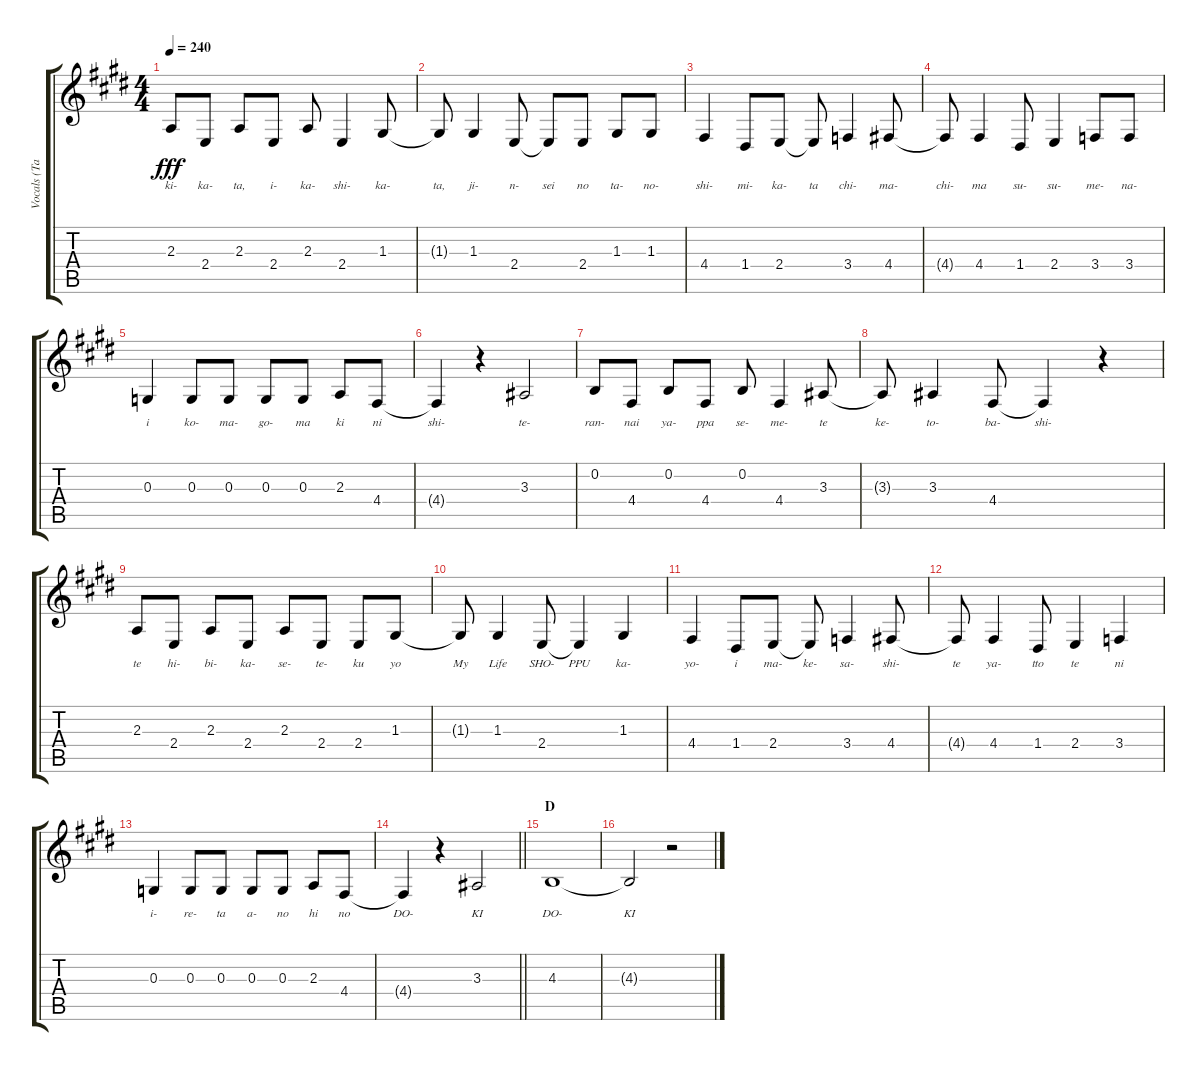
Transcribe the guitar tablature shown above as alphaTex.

\track ("Vocals (Tainaka Ritsu)" "Vocals (Ta") {instrument altosax}
\staff {score tabs}
\tuning (E4 B3 G3 D3 A2 E2) {hide}
\ts (4 4)
\tempo 240
\clef g2
\ks e
2.3.8{lyrics (0 "ki-") lyrics (1 "") lyrics (2 "") lyrics (3 "") lyrics (4 "") dy fff} 2.4.8{lyrics (0 "ka-") lyrics (1 "") lyrics (2 "") lyrics (3 "") lyrics (4 "")} 2.3.8{lyrics (0 "ta,") lyrics (1 "") lyrics (2 "") lyrics (3 "") lyrics (4 "")} 2.4.8{lyrics (0 "i-") lyrics (1 "") lyrics (2 "") lyrics (3 "") lyrics (4 "")} 2.3.8{lyrics (0 "ka-") lyrics (1 "") lyrics (2 "") lyrics (3 "") lyrics (4 "")} 2.4.4{lyrics (0 "shi-") lyrics (1 "") lyrics (2 "") lyrics (3 "") lyrics (4 "")} 1.3.8{lyrics (0 "ka-") lyrics (1 "") lyrics (2 "") lyrics (3 "") lyrics (4 "")} |
1.3{t}.8{lyrics (0 "ta,") lyrics (1 "") lyrics (2 "") lyrics (3 "") lyrics (4 "")} 1.3.4{lyrics (0 "ji-") lyrics (1 "") lyrics (2 "") lyrics (3 "") lyrics (4 "")} 2.4.8{lyrics (0 "n-") lyrics (1 "") lyrics (2 "") lyrics (3 "") lyrics (4 "")} 2.4{t}.8{lyrics (0 "sei") lyrics (1 "") lyrics (2 "") lyrics (3 "") lyrics (4 "")} 2.4.8{lyrics (0 "no") lyrics (1 "") lyrics (2 "") lyrics (3 "") lyrics (4 "")} 1.3.8{lyrics (0 "ta-") lyrics (1 "") lyrics (2 "") lyrics (3 "") lyrics (4 "")} 1.3.8{lyrics (0 "no-") lyrics (1 "") lyrics (2 "") lyrics (3 "") lyrics (4 "")} |
4.4.4{lyrics (0 "shi-") lyrics (1 "") lyrics (2 "") lyrics (3 "") lyrics (4 "")} 1.4.8{lyrics (0 "mi-") lyrics (1 "") lyrics (2 "") lyrics (3 "") lyrics (4 "")} 2.4.8{lyrics (0 "ka-") lyrics (1 "") lyrics (2 "") lyrics (3 "") lyrics (4 "")} 2.4{t}.8{lyrics (0 "ta") lyrics (1 "") lyrics (2 "") lyrics (3 "") lyrics (4 "")} 3.4.4{lyrics (0 "chi-") lyrics (1 "") lyrics (2 "") lyrics (3 "") lyrics (4 "")} 4.4.8{lyrics (0 "ma-") lyrics (1 "") lyrics (2 "") lyrics (3 "") lyrics (4 "")} |
4.4{t}.8{lyrics (0 "chi-") lyrics (1 "") lyrics (2 "") lyrics (3 "") lyrics (4 "")} 4.4.4{lyrics (0 "ma") lyrics (1 "") lyrics (2 "") lyrics (3 "") lyrics (4 "")} 1.4.8{lyrics (0 "su-") lyrics (1 "") lyrics (2 "") lyrics (3 "") lyrics (4 "")} 2.4.4{lyrics (0 "su-") lyrics (1 "") lyrics (2 "") lyrics (3 "") lyrics (4 "")} 3.4.8{lyrics (0 "me-") lyrics (1 "") lyrics (2 "") lyrics (3 "") lyrics (4 "")} 3.4.8{lyrics (0 "na-") lyrics (1 "") lyrics (2 "") lyrics (3 "") lyrics (4 "")} |
0.3.4{lyrics (0 "i") lyrics (1 "") lyrics (2 "") lyrics (3 "") lyrics (4 "")} 0.3.8{lyrics (0 "ko-") lyrics (1 "") lyrics (2 "") lyrics (3 "") lyrics (4 "")} 0.3.8{lyrics (0 "ma-") lyrics (1 "") lyrics (2 "") lyrics (3 "") lyrics (4 "")} 0.3.8{lyrics (0 "go-") lyrics (1 "") lyrics (2 "") lyrics (3 "") lyrics (4 "")} 0.3.8{lyrics (0 "ma") lyrics (1 "") lyrics (2 "") lyrics (3 "") lyrics (4 "")} 2.3.8{lyrics (0 "ki") lyrics (1 "") lyrics (2 "") lyrics (3 "") lyrics (4 "")} 4.4.8{lyrics (0 "ni") lyrics (1 "") lyrics (2 "") lyrics (3 "") lyrics (4 "")} |
4.4{t}.4{lyrics (0 "shi-") lyrics (1 "") lyrics (2 "") lyrics (3 "") lyrics (4 "")} r.4 3.3.2{lyrics (0 "te-") lyrics (1 "") lyrics (2 "") lyrics (3 "") lyrics (4 "")} |
0.2.8{lyrics (0 "ran-") lyrics (1 "") lyrics (2 "") lyrics (3 "") lyrics (4 "")} 4.4.8{lyrics (0 "nai") lyrics (1 "") lyrics (2 "") lyrics (3 "") lyrics (4 "")} 0.2.8{lyrics (0 "ya-") lyrics (1 "") lyrics (2 "") lyrics (3 "") lyrics (4 "")} 4.4.8{lyrics (0 "ppa") lyrics (1 "") lyrics (2 "") lyrics (3 "") lyrics (4 "")} 0.2.8{lyrics (0 "se-") lyrics (1 "") lyrics (2 "") lyrics (3 "") lyrics (4 "")} 4.4.4{lyrics (0 "me-") lyrics (1 "") lyrics (2 "") lyrics (3 "") lyrics (4 "")} 3.3.8{lyrics (0 "te") lyrics (1 "") lyrics (2 "") lyrics (3 "") lyrics (4 "")} |
3.3{t}.8{lyrics (0 "ke-") lyrics (1 "") lyrics (2 "") lyrics (3 "") lyrics (4 "")} 3.3.4{lyrics (0 "to-") lyrics (1 "") lyrics (2 "") lyrics (3 "") lyrics (4 "")} 4.4.8{lyrics (0 "ba-") lyrics (1 "") lyrics (2 "") lyrics (3 "") lyrics (4 "")} 4.4{t}.4{lyrics (0 "shi-") lyrics (1 "") lyrics (2 "") lyrics (3 "") lyrics (4 "")} r.4 |
2.3.8{lyrics (0 "te") lyrics (1 "") lyrics (2 "") lyrics (3 "") lyrics (4 "")} 2.4.8{lyrics (0 "hi-") lyrics (1 "") lyrics (2 "") lyrics (3 "") lyrics (4 "")} 2.3.8{lyrics (0 "bi-") lyrics (1 "") lyrics (2 "") lyrics (3 "") lyrics (4 "")} 2.4.8{lyrics (0 "ka-") lyrics (1 "") lyrics (2 "") lyrics (3 "") lyrics (4 "")} 2.3.8{lyrics (0 "se-") lyrics (1 "") lyrics (2 "") lyrics (3 "") lyrics (4 "")} 2.4.8{lyrics (0 "te-") lyrics (1 "") lyrics (2 "") lyrics (3 "") lyrics (4 "")} 2.4.8{lyrics (0 "ku") lyrics (1 "") lyrics (2 "") lyrics (3 "") lyrics (4 "")} 1.3.8{lyrics (0 "yo") lyrics (1 "") lyrics (2 "") lyrics (3 "") lyrics (4 "")} |
1.3{t}.8{lyrics (0 "My") lyrics (1 "") lyrics (2 "") lyrics (3 "") lyrics (4 "")} 1.3.4{lyrics (0 "Life") lyrics (1 "") lyrics (2 "") lyrics (3 "") lyrics (4 "")} 2.4.8{lyrics (0 "SHO-") lyrics (1 "") lyrics (2 "") lyrics (3 "") lyrics (4 "")} 2.4{t}.4{lyrics (0 "PPU") lyrics (1 "") lyrics (2 "") lyrics (3 "") lyrics (4 "")} 1.3.4{lyrics (0 "ka-") lyrics (1 "") lyrics (2 "") lyrics (3 "") lyrics (4 "")} |
4.4.4{lyrics (0 "yo-") lyrics (1 "") lyrics (2 "") lyrics (3 "") lyrics (4 "")} 1.4.8{lyrics (0 "i") lyrics (1 "") lyrics (2 "") lyrics (3 "") lyrics (4 "")} 2.4.8{lyrics (0 "ma-") lyrics (1 "") lyrics (2 "") lyrics (3 "") lyrics (4 "")} 2.4{t}.8{lyrics (0 "ke-") lyrics (1 "") lyrics (2 "") lyrics (3 "") lyrics (4 "")} 3.4.4{lyrics (0 "sa-") lyrics (1 "") lyrics (2 "") lyrics (3 "") lyrics (4 "")} 4.4.8{lyrics (0 "shi-") lyrics (1 "") lyrics (2 "") lyrics (3 "") lyrics (4 "")} |
4.4{t}.8{lyrics (0 "te") lyrics (1 "") lyrics (2 "") lyrics (3 "") lyrics (4 "")} 4.4.4{lyrics (0 "ya-") lyrics (1 "") lyrics (2 "") lyrics (3 "") lyrics (4 "")} 1.4.8{lyrics (0 "tto") lyrics (1 "") lyrics (2 "") lyrics (3 "") lyrics (4 "")} 2.4.4{lyrics (0 "te") lyrics (1 "") lyrics (2 "") lyrics (3 "") lyrics (4 "")} 3.4.4{lyrics (0 "ni") lyrics (1 "") lyrics (2 "") lyrics (3 "") lyrics (4 "")} |
0.3.4{lyrics (0 "i-") lyrics (1 "") lyrics (2 "") lyrics (3 "") lyrics (4 "")} 0.3.8{lyrics (0 "re-") lyrics (1 "") lyrics (2 "") lyrics (3 "") lyrics (4 "")} 0.3.8{lyrics (0 "ta") lyrics (1 "") lyrics (2 "") lyrics (3 "") lyrics (4 "")} 0.3.8{lyrics (0 "a-") lyrics (1 "") lyrics (2 "") lyrics (3 "") lyrics (4 "")} 0.3.8{lyrics (0 "no") lyrics (1 "") lyrics (2 "") lyrics (3 "") lyrics (4 "")} 2.3.8{lyrics (0 "hi") lyrics (1 "") lyrics (2 "") lyrics (3 "") lyrics (4 "")} 4.4.8{lyrics (0 "no") lyrics (1 "") lyrics (2 "") lyrics (3 "") lyrics (4 "")} |
\barLineRight lightlight
4.4{t}.4{lyrics (0 "DO-") lyrics (1 "") lyrics (2 "") lyrics (3 "") lyrics (4 "")} r.4 3.3.2{lyrics (0 "KI") lyrics (1 "") lyrics (2 "") lyrics (3 "") lyrics (4 "")} |
\section ("" "D")
4.3.1{lyrics (0 "DO-") lyrics (1 "") lyrics (2 "") lyrics (3 "") lyrics (4 "")} |
4.3{t}.2{lyrics (0 "KI") lyrics (1 "") lyrics (2 "") lyrics (3 "") lyrics (4 "")} r.2
